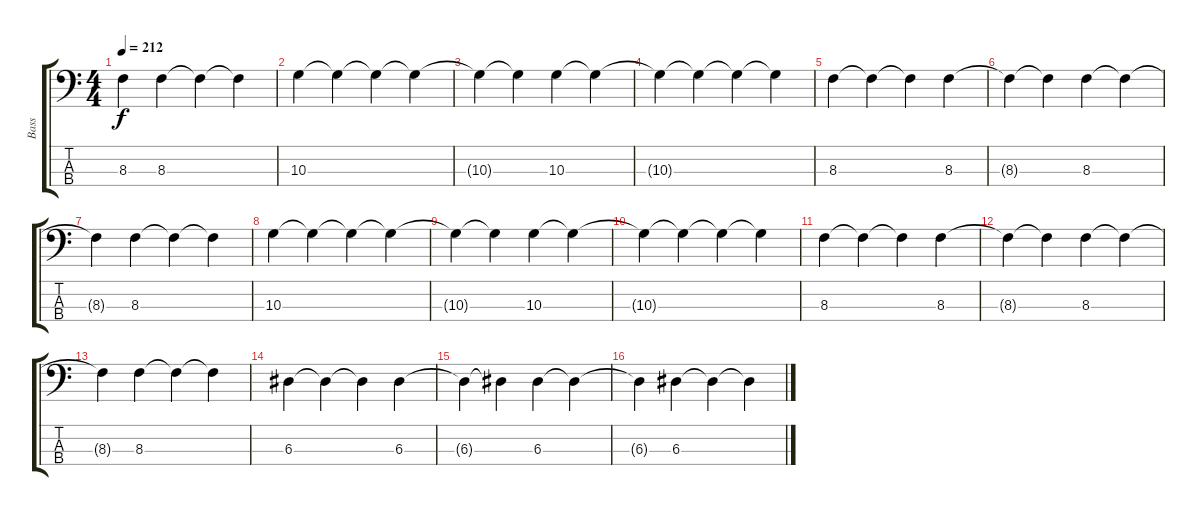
\track ("Bass" "Bass") {instrument acousticguitarnylon}
\staff {score tabs}
\tuning (G2 D2 A1 E1) {hide}
\ts (4 4)
\tempo 212
\clef f4
\ks c
8.3{t}.4{dy f} 8.3.4 8.3{t}.4 8.3{t}.4 |
10.3.4 10.3{t}.4 10.3{t}.4 10.3{t}.4 |
10.3{t}.4 10.3{t}.4 10.3.4 10.3{t}.4 |
10.3{t}.4 10.3{t}.4 10.3{t}.4 10.3{t}.4 |
8.3.4 8.3{t}.4 8.3{t}.4 8.3.4 |
8.3{t}.4 8.3{t}.4 8.3.4 8.3{t}.4 |
8.3{t}.4 8.3.4 8.3{t}.4 8.3{t}.4 |
10.3.4 10.3{t}.4 10.3{t}.4 10.3{t}.4 |
10.3{t}.4 10.3{t}.4 10.3.4 10.3{t}.4 |
10.3{t}.4 10.3{t}.4 10.3{t}.4 10.3{t}.4 |
8.3.4 8.3{t}.4 8.3{t}.4 8.3.4 |
8.3{t}.4 8.3{t}.4 8.3.4 8.3{t}.4 |
8.3{t}.4 8.3.4 8.3{t}.4 8.3{t}.4 |
6.3.4 6.3{t}.4 6.3{t}.4 6.3.4 |
6.3{t}.4 6.3{t}.4 6.3.4 6.3{t}.4 |
6.3{t}.4 6.3.4 6.3{t}.4 6.3{t}.4
